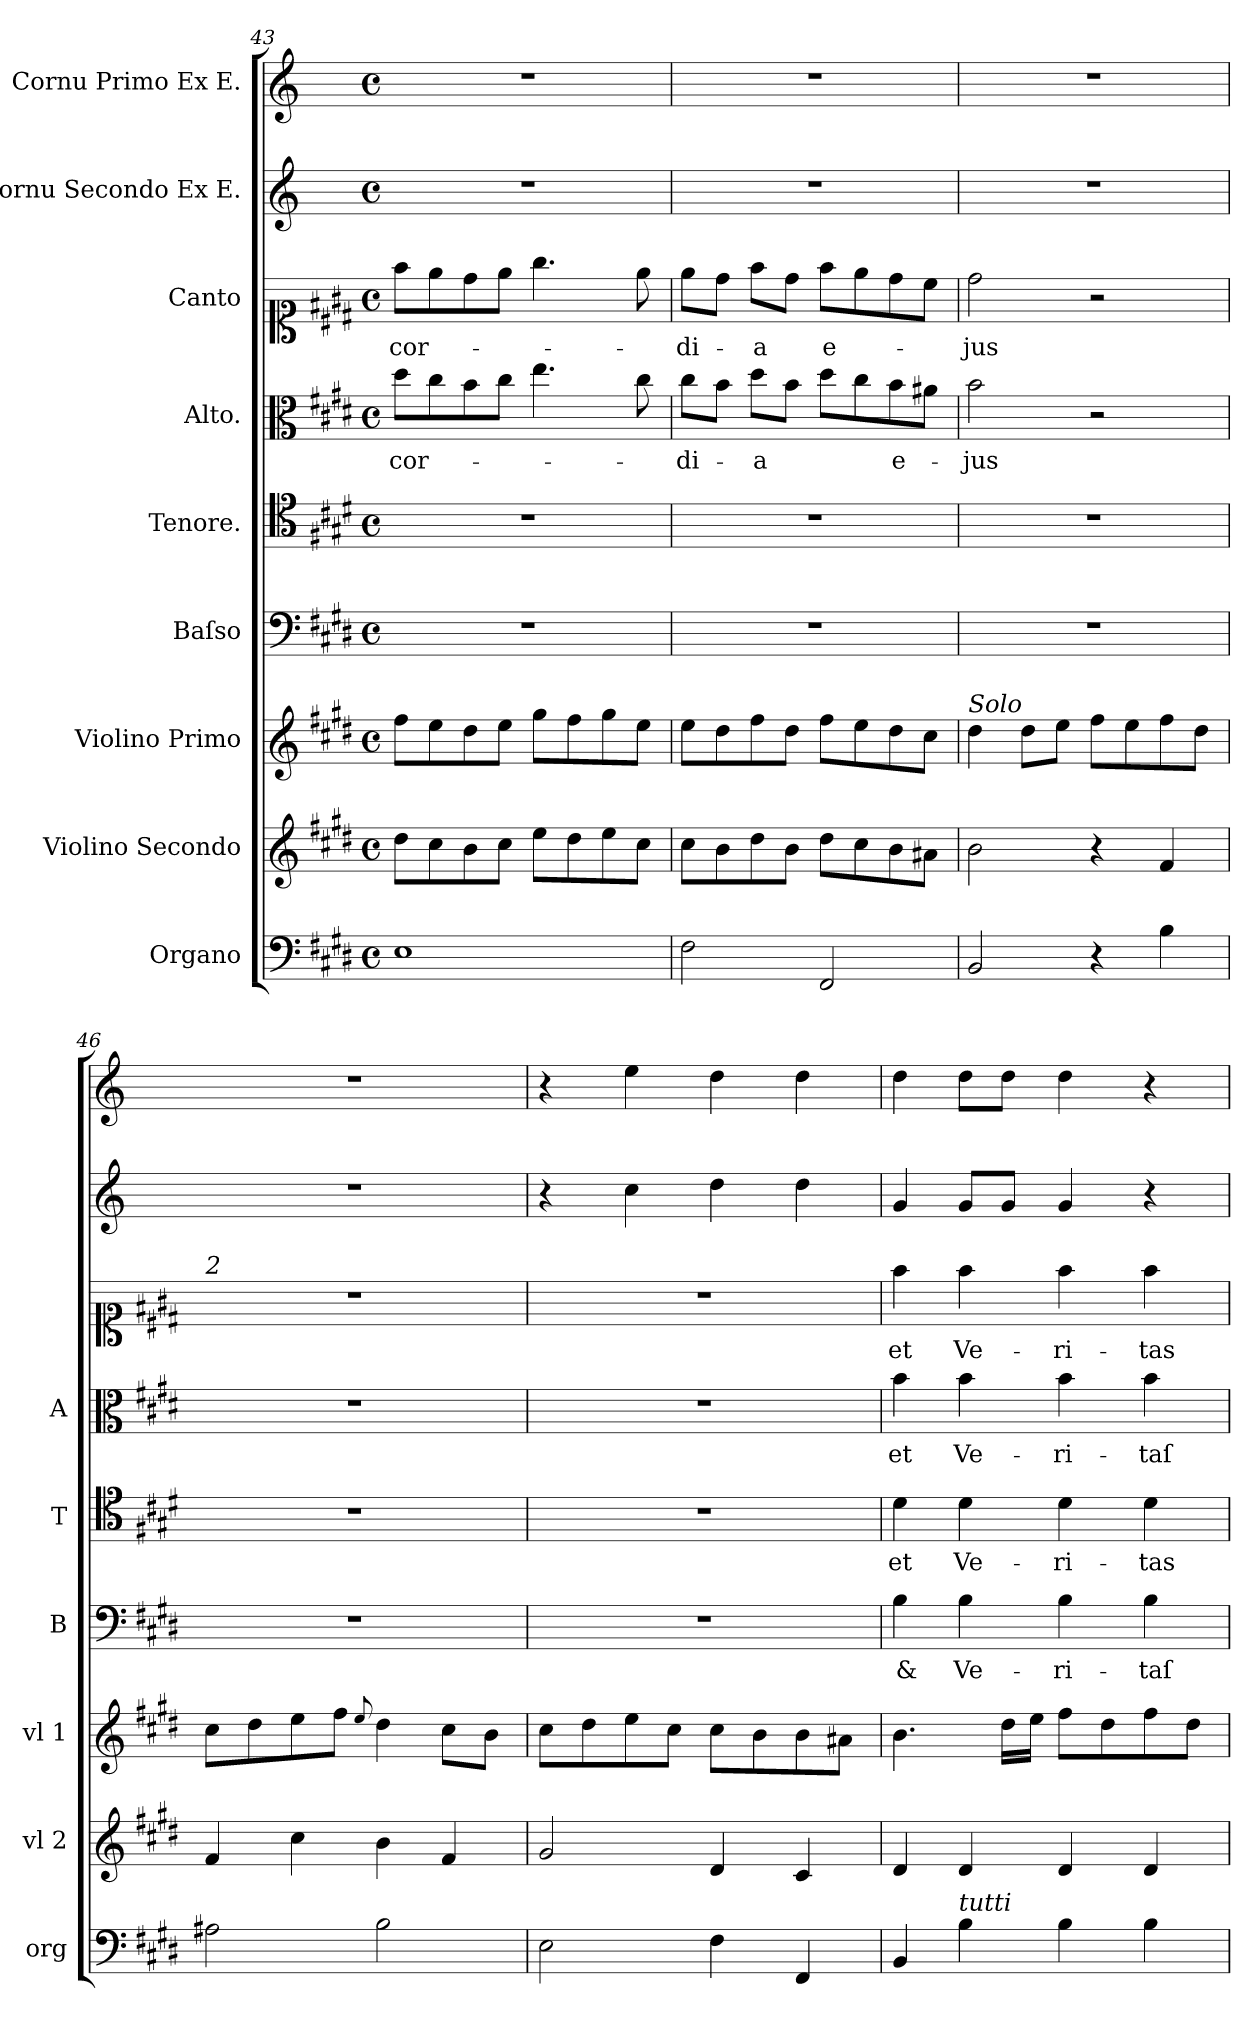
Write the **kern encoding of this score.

**kern	**kern	**kern	**dynam	**kern	**text	**kern	**text	**kern	**text	**kern	**text	**kern	**kern
*part9	*part8	*part7	*part7	*part6	*part6	*part5	*part5	*part4	*part4	*part3	*part3	*part2	*part1
*staff9	*staff8	*staff7	*staff7	*staff6	*staff6	*staff5	*staff5	*staff4	*staff4	*staff3	*staff3	*staff2	*staff1
*I"Organo	*I"Violino Secondo	*I"Violino Primo	*	*I"Baſso	*	*I"Tenore.	*	*I"Alto.	*	*I"Canto	*	*I"Cornu Secondo Ex E.	*I"Cornu Primo Ex E.
*I'org	*I'vl 2	*I'vl 1	*	*I'B	*	*I'T	*	*I'A	*	*	*	*	*
*clefF4	*clefG2	*clefG2	*	*clefF4	*	*clefC4	*	*clefC3	*	*clefC1	*	*clefG2	*clefG2
*	*	*	*	*	*	*	*	*	*	*	*	*ITrd-2c-4	*ITrd-2c-4
*k[f#c#g#d#]	*k[f#c#g#d#]	*k[f#c#g#d#]	*	*k[f#c#g#d#]	*	*k[f#c#g#d#]	*	*k[f#c#g#d#]	*	*k[f#c#g#d#]	*	*k[f#c#g#d#]	*k[f#c#g#d#]
*E:	*E:	*E:	*	*E:	*	*E:	*	*E:	*	*E:	*	*E:	*E:
*M4/4	*M4/4	*M4/4	*	*M4/4	*	*M4/4	*	*M4/4	*	*M4/4	*	*M4/4	*M4/4
*met(c)	*met(c)	*met(c)	*	*met(c)	*	*met(c)	*	*met(c)	*	*met(c)	*	*met(c)	*met(c)
=43	=43	=43	=43	=43	=43	=43	=43	=43	=43	=43	=43	=43	=43
1E	8dd#\L	8ff#\L	.	1r	.	1r	.	8dd#\L	cor-	8ff#\L	-cor-	1r	1r
.	8cc#\	8ee\	.	.	.	.	.	8cc#\	.	8ee\	.	.	.
.	8b\	8dd#\	.	.	.	.	.	8b\	.	8dd#\	.	.	.
.	8cc#\J	8ee\J	.	.	.	.	.	8cc#\J	.	8ee\J	.	.	.
.	8ee\L	8gg#\L	.	.	.	.	.	4.ee\	.	4.gg#\	.	.	.
.	8dd#\	8ff#\	.	.	.	.	.	.	.	.	.	.	.
.	8ee\	8gg#\	.	.	.	.	.	.	.	.	.	.	.
.	8cc#\J	8ee\J	.	.	.	.	.	8cc#\	.	8ee\	.	.	.
=44	=44	=44	=44	=44	=44	=44	=44	=44	=44	=44	=44	=44	=44
2F#\	8cc#\L	8ee\L	.	1r	.	1r	.	8cc#\L	-di-	8ee\L	-di-	1r	1r
.	8b\	8dd#\	.	.	.	.	.	8b\J	.	8dd#\J	.	.	.
.	8dd#\	8ff#\	.	.	.	.	.	8dd#\L	-a	8ff#\L	-a	.	.
.	8b\J	8dd#\J	.	.	.	.	.	8b\J	.	8dd#\J	.	.	.
2FF#/	8dd#\L	8ff#\L	.	.	.	.	.	8dd#\L	.	8ff#\L	e-	.	.
.	8cc#\	8ee\	.	.	.	.	.	8cc#\	.	8ee\	.	.	.
.	8b\	8dd#\	.	.	.	.	.	8b\	e-	8dd#\	.	.	.
.	8a#X\J	8cc#\J	.	.	.	.	.	8a#X\J	.	8cc#\J	.	.	.
=45	=45	=45	=45	=45	=45	=45	=45	=45	=45	=45	=45	=45	=45
!	!	!LO:TX:a:i:t=Solo	!	!	!	!	!	!	!	!	!	!	!
2BB/	2b\	4dd#\	.	1r	.	1r	.	2b\	-jus	2dd#\	-jus	1r	1r
.	.	8dd#\L	.	.	.	.	.	.	.	.	.	.	.
.	.	8ee\J	.	.	.	.	.	.	.	.	.	.	.
4r	4r	8ff#\L	.	.	.	.	.	2r	.	2r	.	.	.
.	.	8ee\	.	.	.	.	.	.	.	.	.	.	.
4B\	4f#/	8ff#\	.	.	.	.	.	.	.	.	.	.	.
.	.	8dd#\J	.	.	.	.	.	.	.	.	.	.	.
=46	=46	=46	=46	=46	=46	=46	=46	=46	=46	=46	=46	=46	=46
!	!	!	!	!	!	!	!	!	!	!LO:TX:a:i:t=2	!	!	!
2A#X\	4f#/	8cc#\L	.	1r	.	1r	.	1r	.	1r	.	1r	1r
.	.	8dd#\	.	.	.	.	.	.	.	.	.	.	.
.	4cc#\	8ee\	.	.	.	.	.	.	.	.	.	.	.
.	.	8ff#\J	.	.	.	.	.	.	.	.	.	.	.
.	.	8qqee/	.	.	.	.	.	.	.	.	.	.	.
2B\	4b\	4dd#\	.	.	.	.	.	.	.	.	.	.	.
.	4f#/	8cc#\L	.	.	.	.	.	.	.	.	.	.	.
.	.	8b\J	.	.	.	.	.	.	.	.	.	.	.
=47	=47	=47	=47	=47	=47	=47	=47	=47	=47	=47	=47	=47	=47
2E\	2g#/	8cc#\L	.	1r	.	1r	.	1r	.	1r	.	4r	4r
.	.	8dd#\	.	.	.	.	.	.	.	.	.	.	.
.	.	8ee\	.	.	.	.	.	.	.	.	.	4ee\	4gg#\
.	.	8cc#\J	.	.	.	.	.	.	.	.	.	.	.
4F#\	4d#/	8cc#\L	.	.	.	.	.	.	.	.	.	4ff#\	4ff#\
.	.	8b\	.	.	.	.	.	.	.	.	.	.	.
4FF#/	4c#/	8b\	.	.	.	.	.	.	.	.	.	4ff#\	4ff#\
.	.	8a#X\J	.	.	.	.	.	.	.	.	.	.	.
=48	=48	=48	=48	=48	=48	=48	=48	=48	=48	=48	=48	=48	=48
4BB/	4d#/	4.b\	.	4B\	&	4d#\	et	4b\	et	4ff#\	et	4b/	4ff#\
!LO:TX:a:i:t=tutti	!	!	!	!	!	!	!	!	!	!	!	!	!
4B\	4d#/	.	.	4B\	Ve-	4d#\	Ve-	4b\	Ve-	4ff#\	Ve-	8b/L	8ff#\L
.	.	16dd#\LL	.	.	.	.	.	.	.	.	.	8b/J	8ff#\J
!	!	!	!LO:DY:a	!	!	!	!	!	!	!	!	!	!
.	.	16ee\JJ	for	.	.	.	.	.	.	.	.	.	.
4B\	4d#/	8ff#\L	.	4B\	-ri-	4d#\	-ri-	4b\	-ri-	4ff#\	-ri-	4b/	4ff#\
.	.	8dd#\	.	.	.	.	.	.	.	.	.	.	.
4B\	4d#/	8ff#\	.	4B\	-taſ	4d#\	-tas	4b\	-taſ	4ff#\	-tas	4r	4r
.	.	8dd#\J	.	.	.	.	.	.	.	.	.	.	.
=	=	=	=	=	=	=	=	=	=	=	=	=	=
*-	*-	*-	*-	*-	*-	*-	*-	*-	*-	*-	*-	*-	*-
